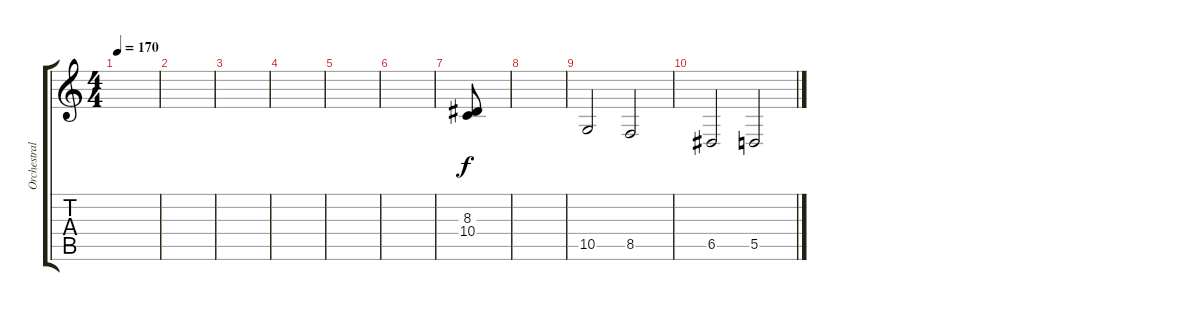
\track ("Orchestral hit" "Orchestral") {instrument stringensemble1}
\staff {score tabs}
\tuning (E4 B3 G3 D3 A2 E2) {hide}
\ts (4 4)
\tempo 170
\clef g2
\ks c
|
|
|
|
|
|
(8.3 10.4).8 |
|
10.5.2 8.5.2 |
6.5.2 5.5.2
